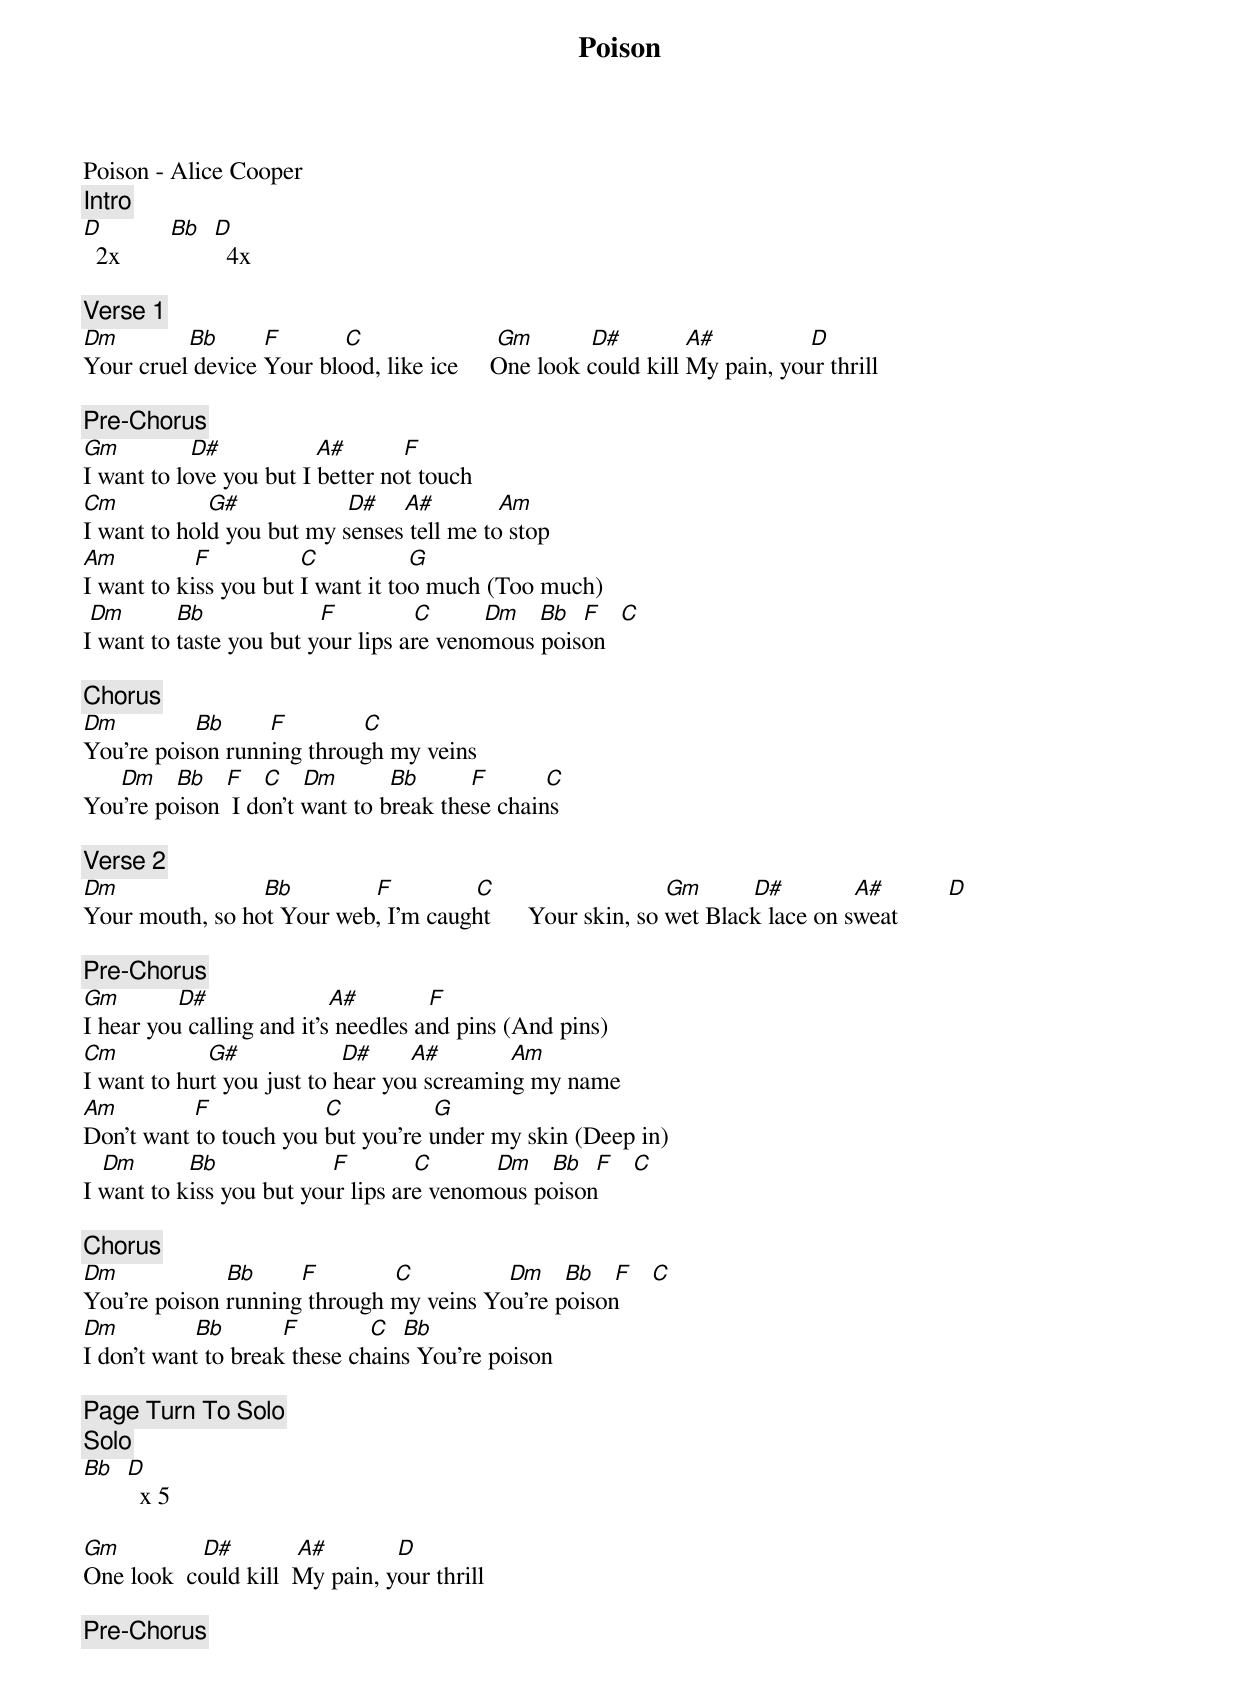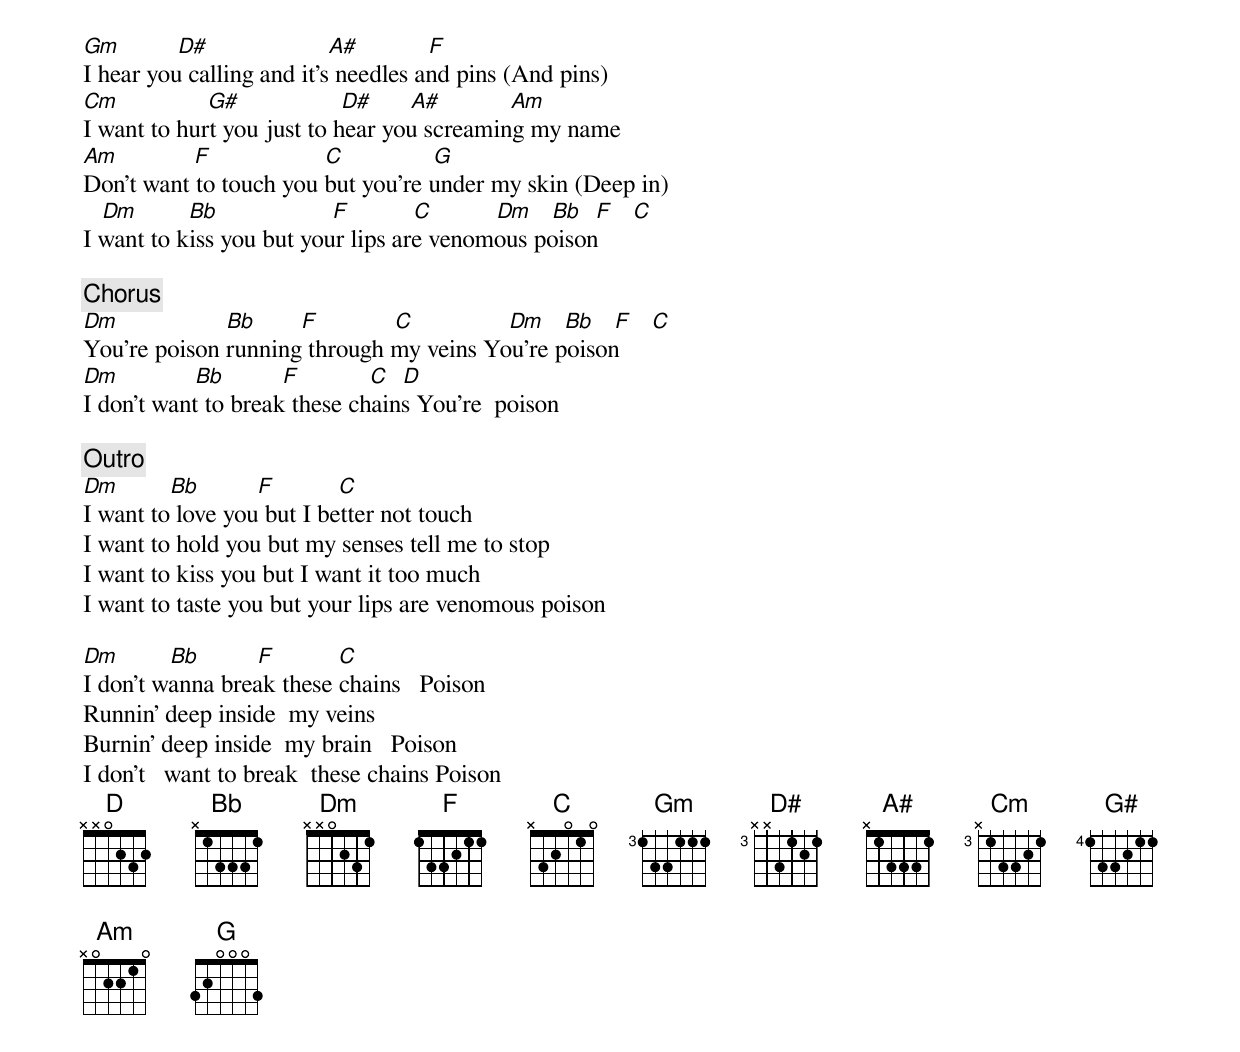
{title: Poison}
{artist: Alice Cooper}
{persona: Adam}
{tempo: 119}
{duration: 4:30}
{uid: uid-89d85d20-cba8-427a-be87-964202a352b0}
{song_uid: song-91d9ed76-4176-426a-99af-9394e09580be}



Poison - Alice Cooper
{comment: Intro}
[D]  2x        [Bb]  [D]  4x

{comment: Verse 1}
[Dm]          	[Bb]       [F]        		[C]                     [Gm]        	[D#]        		[A#]         	     [D]
Your cruel device Your blood, like ice     One look could kill My pain, your thrill

{comment: Pre-Chorus}
[Gm]          	[D#]              	[A#]         [F]
I want to love you but I better not touch
[Cm]              [G#]              			[D#]    [A#]          [Am]
I want to hold you but my senses tell me to stop
[Am]           	[F]            		[C]             	[G]
I want to kiss you but I want it too much (Too much)
 [Dm]       	[Bb]                		[F]          		[C]        [Dm]   [Bb]  [F]   [C]
I want to taste you but your lips are venomous poison

{comment: Chorus}
[Dm]            [Bb]      	[F]          		[C]
You're poison running through my veins
     	[Dm]   [Bb]   [F]   [C]  	[Dm]        [Bb]      		[F]         [C]
You're poison		I don't want to break these chains

{comment: Verse 2}
[Dm]                       [Bb]             [F]            	[C]                         		[Gm]        [D#]           [A#]         	[D]
Your mouth, so hot Your web, I'm caught      Your skin, so wet Black lace on sweat

{comment: Pre-Chorus}
[Gm]       		[D#]                 		[A#]         		[F]
I hear you calling and it's needles and pins (And pins)
[Cm]              [G#]              		[D#]    		[A#]          	[Am]
I want to hurt you just to hear you screaming my name
[Am]        	   [F]            		   	[C]             	[G]
Don't want to touch you but you're under my skin (Deep in)
   [Dm]       	[Bb]                		[F]          [C]        		[Dm]   [Bb]  [F]   [C]
I want to kiss you but your lips are venomous poison

{comment: Chorus}
[Dm]            	    [Bb]      	[F]          		[C]             		[Dm]   [Bb]   [F]   [C]
You're poison running through my veins You're poison
[Dm]            [Bb]         [F]         		[C]		[Bb]
I don't want to break these chains You're poison

{comment: Page Turn To Solo}
{comment: Solo}
[Bb]  [D]  x 5

[Gm]            	[D#]        		[A#]         		[D]
One look 	could kill 	My pain, your thrill

{comment: Pre-Chorus}
[Gm]       		[D#]                 		[A#]         		[F]
I hear you calling and it's needles and pins (And pins)
[Cm]              [G#]              		[D#]    		[A#]          	[Am]
I want to hurt you just to hear you screaming my name
[Am]        	   [F]            		   	[C]             	[G]
Don't want to touch you but you're under my skin (Deep in)
   [Dm]       	[Bb]                		[F]          [C]        		[Dm]   [Bb]  [F]   [C]
I want to kiss you but your lips are venomous poison

{comment: Chorus}
[Dm]            	    [Bb]      	[F]          		[C]             		[Dm]   [Bb]   [F]   [C]
You're poison running through my veins You're poison
[Dm]            [Bb]         [F]         		[C]		[D]
I don't want to break these chains You're 	poison

{comment: Outro}
[Dm]      		[Bb]       		[F]        		[C]
I want to love you but I better not touch
I want to hold you but my senses tell me to stop
I want to kiss you but I want it too much
I want to taste you but your lips are venomous poison

[Dm]      		[Bb]       		[F]        		[C]
I don't wanna break these chains	  Poison
Runnin' deep inside  my veins
Burnin' deep inside  my brain	  Poison
I don't   want to break  these chains	Poison
